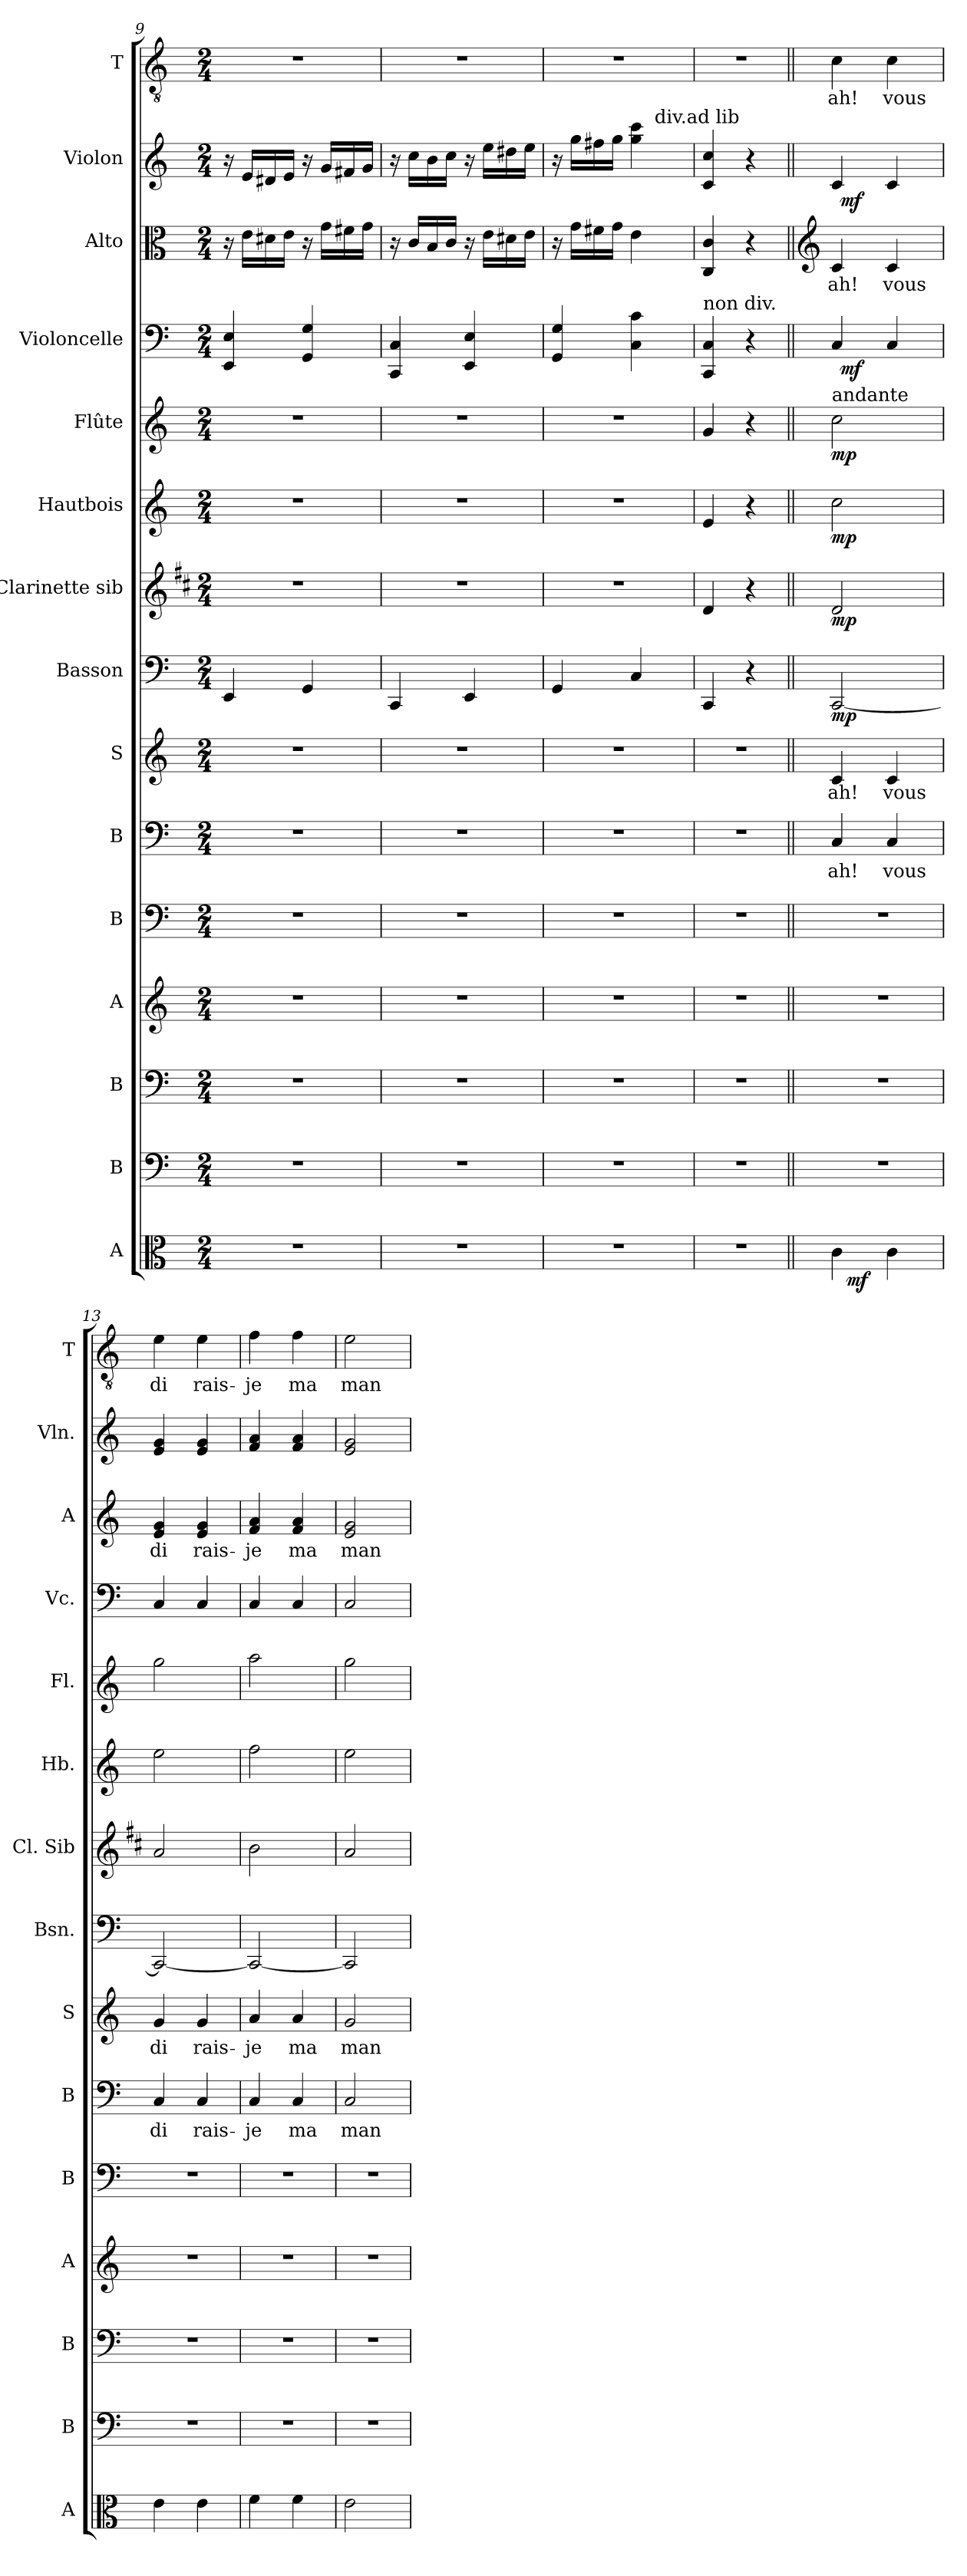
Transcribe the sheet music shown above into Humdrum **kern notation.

**kern	**dynam	**kern	**kern	**kern	**kern	**kern	**text	**kern	**text	**kern	**dynam	**kern	**dynam	**kern	**dynam	**kern	**dynam	**kern	**dynam	**kern	**text	**kern	**dynam	**kern	**text
*part15	*part15	*part14	*part13	*part12	*part11	*part10	*part10	*part9	*part9	*part8	*part8	*part7	*part7	*part6	*part6	*part5	*part5	*part4	*part4	*part3	*part3	*part2	*part2	*part1	*part1
*staff15	*staff15	*staff14	*staff13	*staff12	*staff11	*staff10	*staff10	*staff9	*staff9	*staff8	*staff8	*staff7	*staff7	*staff6	*staff6	*staff5	*staff5	*staff4	*staff4	*staff3	*staff3	*staff2	*staff2	*staff1	*staff1
*I"A	*	*I"B	*I"B	*I"A	*I"B	*I"B	*	*I"S	*	*I"Basson	*	*I"Clarinette sib	*	*I"Hautbois	*	*I"Flûte	*	*I"Violoncelle	*	*I"Alto	*	*I"Violon	*	*I"T	*
*I'A	*	*I'B	*I'B	*I'A	*I'B	*I'B	*	*I'S	*	*I'Bsn.	*	*I'Cl. Sib	*	*I'Hb.	*	*I'Fl.	*	*I'Vc.	*	*I'A	*	*I'Vln.	*	*I'T	*
!!LO:PB:g=z
*clefC3	*	*clefF4	*clefF4	*clefG2	*clefF4	*clefF4	*	*clefG2	*	*clefF4	*	*clefG2	*	*clefG2	*	*clefG2	*	*clefF4	*	*clefC3	*	*clefG2	*	*clefGv2	*
*	*	*	*	*	*	*	*	*	*	*	*	*ITrd1c2	*	*	*	*	*	*	*	*	*	*	*	*	*
*k[]	*	*k[]	*k[]	*k[]	*k[]	*k[]	*	*k[]	*	*k[]	*	*k[]	*	*k[]	*	*k[]	*	*k[]	*	*k[]	*	*k[]	*	*k[]	*
*C:	*	*C:	*C:	*C:	*C:	*C:	*	*C:	*	*C:	*	*C:	*	*C:	*	*C:	*	*C:	*	*C:	*	*C:	*	*C:	*
*M2/4	*	*M2/4	*M2/4	*M2/4	*M2/4	*M2/4	*	*M2/4	*	*M2/4	*	*M2/4	*	*M2/4	*	*M2/4	*	*M2/4	*	*M2/4	*	*M2/4	*	*M2/4	*
=9	=9	=9	=9	=9	=9	=9	=9	=9	=9	=9	=9	=9	=9	=9	=9	=9	=9	=9	=9	=9	=9	=9	=9	=9	=9
2r	.	2r	2r	2r	2r	2r	.	2r	.	4EE/	.	2r	.	2r	.	2r	.	4EE/ 4E/	.	16r	.	16r	.	2r	.
.	.	.	.	.	.	.	.	.	.	.	.	.	.	.	.	.	.	.	.	16e\LL	.	16e/LL	.	.	.
.	.	.	.	.	.	.	.	.	.	.	.	.	.	.	.	.	.	.	.	16d#X\	.	16d#X/	.	.	.
.	.	.	.	.	.	.	.	.	.	.	.	.	.	.	.	.	.	.	.	16e\JJ	.	16e/JJ	.	.	.
.	.	.	.	.	.	.	.	.	.	4GG/	.	.	.	.	.	.	.	4GG/ 4G/	.	16r	.	16r	.	.	.
.	.	.	.	.	.	.	.	.	.	.	.	.	.	.	.	.	.	.	.	16g\LL	.	16g/LL	.	.	.
.	.	.	.	.	.	.	.	.	.	.	.	.	.	.	.	.	.	.	.	16f#X\	.	16f#X/	.	.	.
.	.	.	.	.	.	.	.	.	.	.	.	.	.	.	.	.	.	.	.	16g\JJ	.	16g/JJ	.	.	.
=10	=10	=10	=10	=10	=10	=10	=10	=10	=10	=10	=10	=10	=10	=10	=10	=10	=10	=10	=10	=10	=10	=10	=10	=10	=10
2r	.	2r	2r	2r	2r	2r	.	2r	.	4CC/	.	2r	.	2r	.	2r	.	4CC/ 4C/	.	16r	.	16r	.	2r	.
.	.	.	.	.	.	.	.	.	.	.	.	.	.	.	.	.	.	.	.	16c/LL	.	16cc\LL	.	.	.
.	.	.	.	.	.	.	.	.	.	.	.	.	.	.	.	.	.	.	.	16B/	.	16b\	.	.	.
.	.	.	.	.	.	.	.	.	.	.	.	.	.	.	.	.	.	.	.	16c/JJ	.	16cc\JJ	.	.	.
.	.	.	.	.	.	.	.	.	.	4EE/	.	.	.	.	.	.	.	4EE/ 4E/	.	16r	.	16r	.	.	.
.	.	.	.	.	.	.	.	.	.	.	.	.	.	.	.	.	.	.	.	16e\LL	.	16ee\LL	.	.	.
.	.	.	.	.	.	.	.	.	.	.	.	.	.	.	.	.	.	.	.	16d#X\	.	16dd#X\	.	.	.
.	.	.	.	.	.	.	.	.	.	.	.	.	.	.	.	.	.	.	.	16e\JJ	.	16ee\JJ	.	.	.
=11	=11	=11	=11	=11	=11	=11	=11	=11	=11	=11	=11	=11	=11	=11	=11	=11	=11	=11	=11	=11	=11	=11	=11	=11	=11
*	*	*	*	*	*	*	*	*	*	*	*	*	*	*	*	*	*	*	*	*	*	*^	*	*	*
2r	.	2r	2r	2r	2r	2r	.	2r	.	4GG/	.	2r	.	2r	.	2r	.	4GG/ 4G/	.	16r	.	16r	4ryy	.	2r	.
.	.	.	.	.	.	.	.	.	.	.	.	.	.	.	.	.	.	.	.	16g\LL	.	16gg\LL	.	.	.	.
.	.	.	.	.	.	.	.	.	.	.	.	.	.	.	.	.	.	.	.	16f#X\	.	16ff#X\	.	.	.	.
.	.	.	.	.	.	.	.	.	.	.	.	.	.	.	.	.	.	.	.	16g\JJ	.	16gg\JJ	.	.	.	.
.	.	.	.	.	.	.	.	.	.	4C/	.	.	.	.	.	.	.	4C\ 4c\	.	4e\	.	4gg\ 4ccc\	16.ryy	.	.	.
!	!	!	!	!	!	!	!	!	!	!	!	!	!	!	!	!	!	!	!	!	!	!	!LO:TX:a:t=div.ad lib	!	!	!
.	.	.	.	.	.	.	.	.	.	.	.	.	.	.	.	.	.	.	.	.	.	.	8ryy	.	.	.
.	.	.	.	.	.	.	.	.	.	.	.	.	.	.	.	.	.	.	.	.	.	.	32ryy	.	.	.
=12	=12	=12	=12	=12	=12	=12	=12	=12	=12	=12	=12	=12	=12	=12	=12	=12	=12	=12	=12	=12	=12	=12	=12	=12	=12	=12
!	!	!	!	!	!	!	!	!	!	!	!	!	!	!	!	!	!	!LO:TX:a:t=non div.	!	!	!	!	!	!	!	!
*	*	*	*	*	*	*	*	*	*	*	*	*	*	*	*	*	*	*	*	*	*	*v	*v	*	*	*
2r	.	2r	2r	2r	2r	2r	.	2r	.	4CC/	.	4c/	.	4e/	.	4g/	.	4CC/ 4C/	.	4C/ 4c/	.	4c/ 4cc/	.	2r	.
.	.	.	.	.	.	.	.	.	.	4r	.	4r	.	4r	.	4r	.	4r	.	4r	.	4r	.	.	.
!!LO:PB:g=z
=12X1||	=12X1||	=12X1||	=12X1||	=12X1||	=12X1||	=12X1||	=12X1||	=12X1||	=12X1||	=12X1||	=12X1||	=12X1||	=12X1||	=12X1||	=12X1||	=12X1||	=12X1||	=12X1||	=12X1||	=12X1||	=12X1||	=12X1||	=12X1||	=12X1||	=12X1||
*	*	*	*	*	*	*	*	*	*	*	*	*	*	*	*	*	*	*	*	*clefG2	*	*	*	*	*
!	!	!	!	!	!	!	!	!	!	!	!	!	!	!	!	!	!	!	!	!	!	!LO:TX:a:t=pizz.	!	!	!
!	!	!	!	!	!	!	!	!	!	!	!	!	!	!	!	!	!	!LO:TX:a:t=pizz.	!	!	!	!	!	!	!
!	!	!	!	!	!	!	!	!	!	!	!	!	!	!	!	!LO:TX:a:t=andante	!	!	!	!	!	!	!	!	!
!LO:TX:a:t=pizz.	!	!	!	!	!	!	!	!	!	!	!	!	!	!	!	!	!	!	!	!	!	!	!	!	!
!	!	!	!	!	!	!	!LO:LY:b	!	!LO:LY:b	!	!LO:DY:b	!	!LO:DY:b	!	!LO:DY:b	!	!LO:DY:b	!	!	!	!LO:LY:b	!	!	!	!LO:LY:b
*^	*	*	*	*	*	*	*	*	*	*	*	*	*	*	*	*	*	*^	*	*	*	*^	*	*	*
4c\	32ryy	.	2r	2r	2r	2r	4C/	ah!	4c/	ah!	[2CC/	mp	2c/	mp	2cc\	mp	2cc\	mp	4C/	48ryy	.	4c/	ah!	4c/	48ryy	.	4c\	ah!
!	!	!	!	!	!	!	!	!	!	!	!	!	!	!	!	!	!	!	!	!	!LO:DY:b	!	!	!	!	!LO:DY:b	!	!
.	.	.	.	.	.	.	.	.	.	.	.	.	.	.	.	.	.	.	.	3ryy	mf	.	.	.	3ryy	mf	.	.
!	!	!LO:DY:b	!	!	!	!	!	!	!	!	!	!	!	!	!	!	!	!	!	!	!	!	!	!	!	!	!	!
.	4...ryy	mf	.	.	.	.	.	.	.	.	.	.	.	.	.	.	.	.	.	.	.	.	.	.	.	.	.	.
!	!	!	!	!	!	!	!	!LO:LY:b	!	!LO:LY:b	!	!	!	!	!	!	!	!	!	!	!	!	!LO:LY:b	!	!	!	!	!LO:LY:b
4c\	.	.	.	.	.	.	4C/	vous	4c/	vous	.	.	.	.	.	.	.	.	4C/	.	.	4c/	vous	4c/	.	.	4c\	vous
.	.	.	.	.	.	.	.	.	.	.	.	.	.	.	.	.	.	.	.	12..ryy	.	.	.	.	12..ryy	.	.	.
=13	=13	=13	=13	=13	=13	=13	=13	=13	=13	=13	=13	=13	=13	=13	=13	=13	=13	=13	=13	=13	=13	=13	=13	=13	=13	=13	=13	=13
!	!	!	!	!	!	!	!	!LO:LY:b	!	!LO:LY:b	!	!	!	!	!	!	!	!	!	!	!	!	!LO:LY:b	!	!	!	!	!LO:LY:b
*v	*v	*	*	*	*	*	*	*	*	*	*	*	*	*	*	*	*	*	*v	*v	*	*	*	*v	*v	*	*	*
4e\	.	2r	2r	2r	2r	4C/	di	4g/	di	2CC/_	.	2g/	.	2ee\	.	2gg\	.	4C/	.	4e/ 4g/	di	4e/ 4g/	.	4e\	di
!	!	!	!	!	!	!	!LO:LY:b	!	!LO:LY:b	!	!	!	!	!	!	!	!	!	!	!	!LO:LY:b	!	!	!	!LO:LY:b
4e\	.	.	.	.	.	4C/	rais-	4g/	rais-	.	.	.	.	.	.	.	.	4C/	.	4e/ 4g/	rais-	4e/ 4g/	.	4e\	rais-
=14	=14	=14	=14	=14	=14	=14	=14	=14	=14	=14	=14	=14	=14	=14	=14	=14	=14	=14	=14	=14	=14	=14	=14	=14	=14
!	!	!	!	!	!	!	!LO:LY:b	!	!LO:LY:b	!	!	!	!	!	!	!	!	!	!	!	!LO:LY:b	!	!	!	!LO:LY:b
4f\	.	2r	2r	2r	2r	4C/	-je	4a/	-je	2CC/_	.	2a\	.	2ff\	.	2aa\	.	4C/	.	4f/ 4a/	-je	4f/ 4a/	.	4f\	-je
!	!	!	!	!	!	!	!LO:LY:b	!	!LO:LY:b	!	!	!	!	!	!	!	!	!	!	!	!LO:LY:b	!	!	!	!LO:LY:b
4f\	.	.	.	.	.	4C/	ma	4a/	ma	.	.	.	.	.	.	.	.	4C/	.	4f/ 4a/	ma	4f/ 4a/	.	4f\	ma
=15	=15	=15	=15	=15	=15	=15	=15	=15	=15	=15	=15	=15	=15	=15	=15	=15	=15	=15	=15	=15	=15	=15	=15	=15	=15
!	!	!	!	!	!	!	!LO:LY:b	!	!LO:LY:b	!	!	!	!	!	!	!	!	!	!	!	!LO:LY:b	!	!	!	!LO:LY:b
2e\	.	2r	2r	2r	2r	2C/	man	2g/	man	2CC/]	.	2g/	.	2ee\	.	2gg\	.	2C/	.	2e/ 2g/	man	2e/ 2g/	.	2e\	man
=	=	=	=	=	=	=	=	=	=	=	=	=	=	=	=	=	=	=	=	=	=	=	=	=	=
*-	*-	*-	*-	*-	*-	*-	*-	*-	*-	*-	*-	*-	*-	*-	*-	*-	*-	*-	*-	*-	*-	*-	*-	*-	*-
